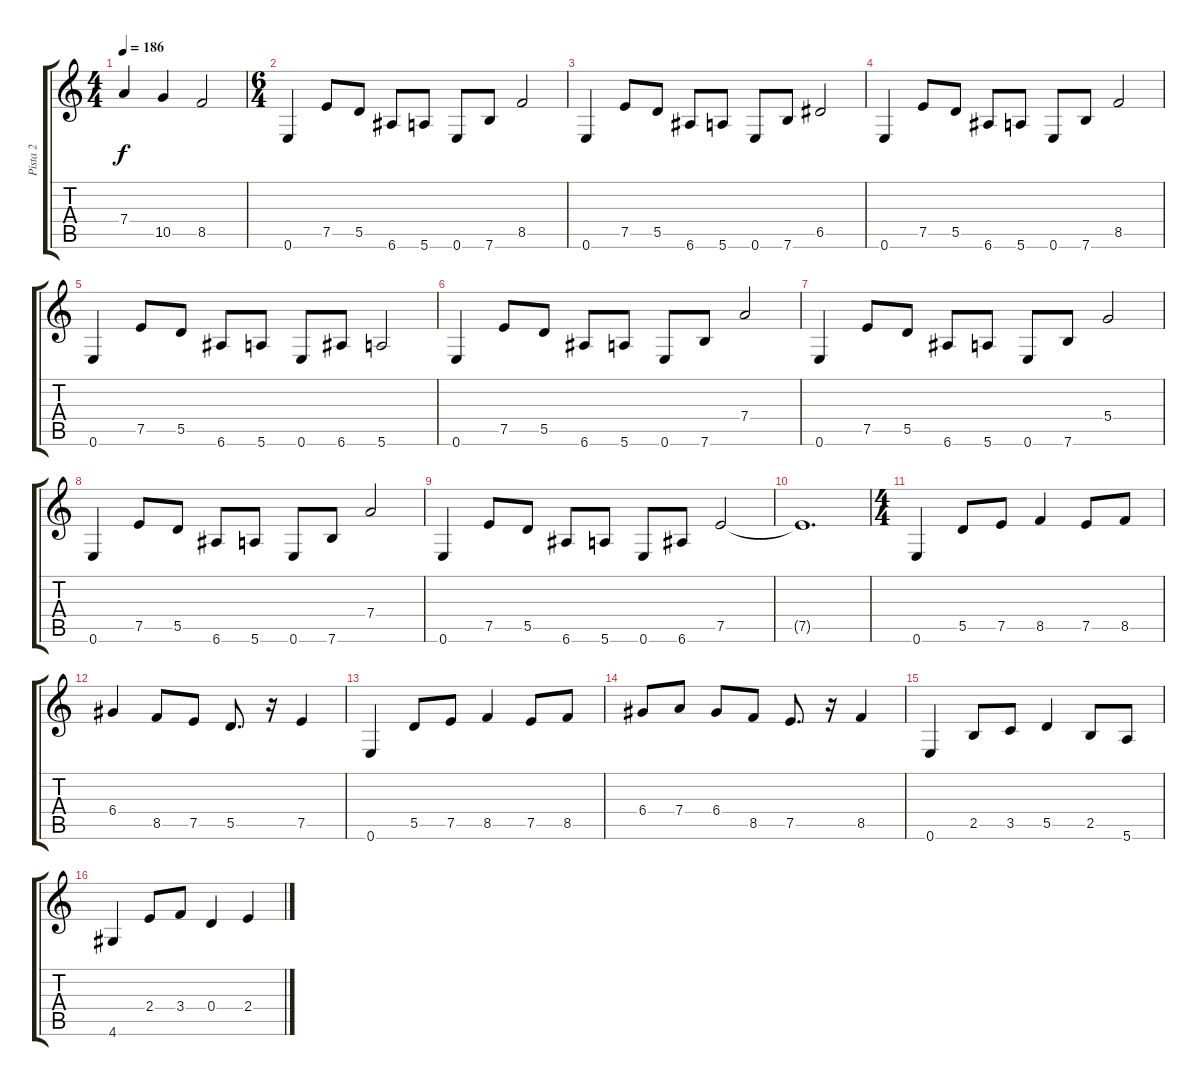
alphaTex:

\track ("Pista 2" "Pista 2") {instrument overdrivenguitar}
\staff {score tabs}
\tuning (E4 B3 G3 D3 A2 E2) {hide}
\ts (4 4)
\tempo 186
\clef g2
\ks c
7.4.4{dy f} 10.5.4 8.5.2 |
\ts (6 4)
0.6.4 7.5.8 5.5.8 6.6.8 5.6.8 0.6.8 7.6.8 8.5.2 |
0.6.4 7.5.8 5.5.8 6.6.8 5.6.8 0.6.8 7.6.8 6.5.2 |
0.6.4 7.5.8 5.5.8 6.6.8 5.6.8 0.6.8 7.6.8 8.5.2 |
0.6.4 7.5.8 5.5.8 6.6.8 5.6.8 0.6.8 6.6.8 5.6.2 |
0.6.4 7.5.8 5.5.8 6.6.8 5.6.8 0.6.8 7.6.8 7.4.2 |
0.6.4 7.5.8 5.5.8 6.6.8 5.6.8 0.6.8 7.6.8 5.4.2 |
0.6.4 7.5.8 5.5.8 6.6.8 5.6.8 0.6.8 7.6.8 7.4.2 |
0.6.4 7.5.8 5.5.8 6.6.8 5.6.8 0.6.8 6.6.8 7.5.2 |
7.5{t}.1{d} |
\ts (4 4)
0.6.4 5.5.8 7.5.8 8.5.4 7.5.8 8.5.8 |
6.4.4 8.5.8 7.5.8 5.5.8{d} r.16 7.5.4 |
0.6.4 5.5.8 7.5.8 8.5.4 7.5.8 8.5.8 |
6.4.8 7.4.8 6.4.8 8.5.8 7.5.8{d} r.16 8.5.4 |
0.6.4 2.5.8 3.5.8 5.5.4 2.5.8 5.6.8 |
4.6.4 2.4.8 3.4.8 0.4.4 2.4.4
